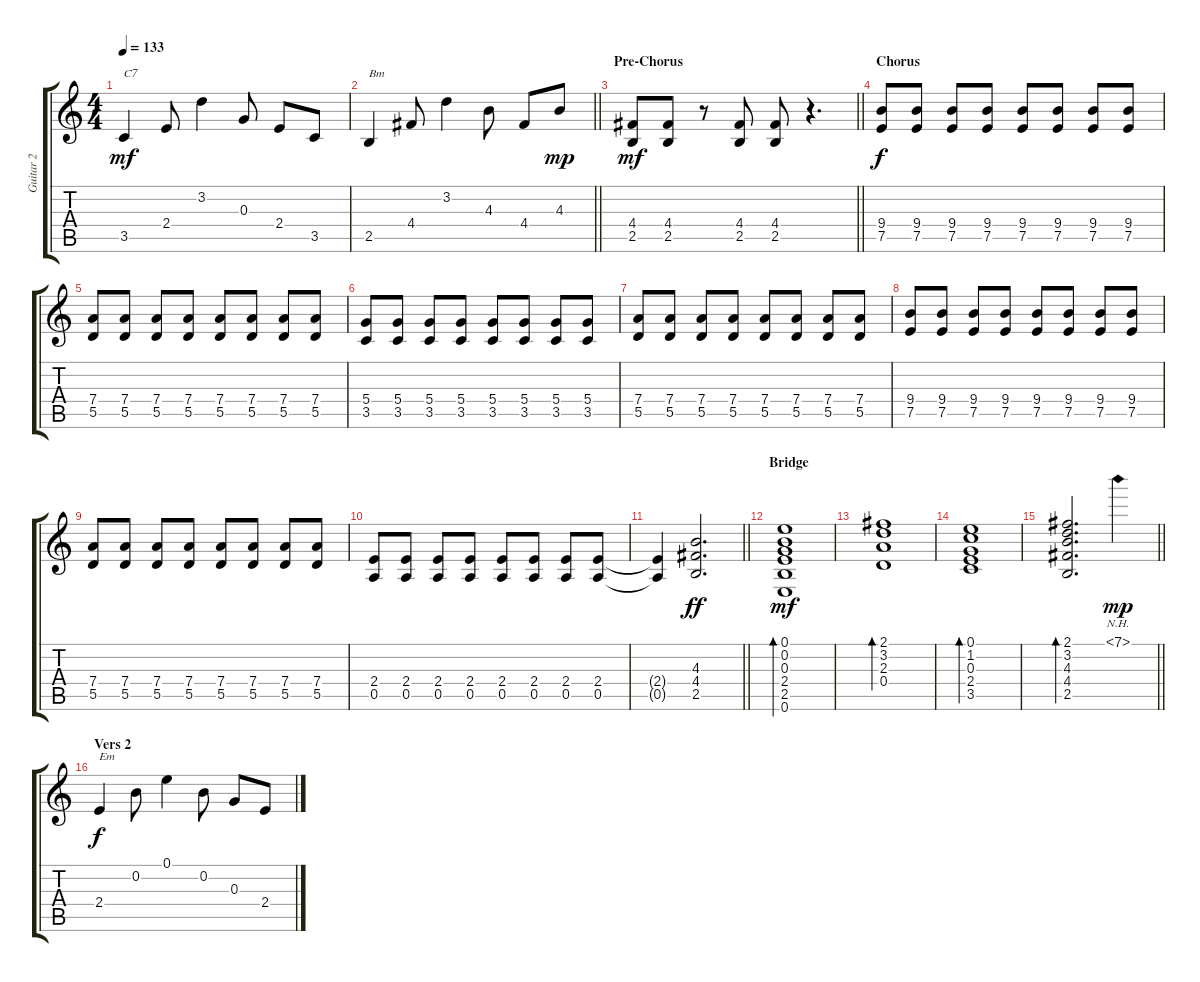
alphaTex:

\track ("Guitar 2" "Guitar 2") {instrument electricguitarclean}
\staff {score tabs}
\tuning (E4 B3 G3 D3 A2 E2) {hide}
\ts (4 4)
\tempo 133
\clef g2
\ks c
3.5.4{txt "C7" dy mf} 2.4.8 3.2.4 0.3.8 2.4.8 3.5.8 |
\barLineRight lightlight
2.5.4{txt "Bm"} 4.4.8 3.2.4 4.3.8 4.4.8 4.3.8{dy mp} |
\section ("" "Pre-Chorus")
\barLineRight lightlight
(4.4 2.5).8{dy mf instrument distortionguitar} (4.4 2.5).8 r.8 (4.4 2.5).8 (4.4 2.5).8 r.4{d} |
\section ("" "Chorus")
(9.4 7.5).8{dy f instrument distortionguitar} (9.4 7.5).8 (9.4 7.5).8 (9.4 7.5).8 (9.4 7.5).8 (9.4 7.5).8 (9.4 7.5).8 (9.4 7.5).8 |
(7.4 5.5).8 (7.4 5.5).8 (7.4 5.5).8 (7.4 5.5).8 (7.4 5.5).8 (7.4 5.5).8 (7.4 5.5).8 (7.4 5.5).8 |
(5.4 3.5).8 (5.4 3.5).8 (5.4 3.5).8 (5.4 3.5).8 (5.4 3.5).8 (5.4 3.5).8 (5.4 3.5).8 (5.4 3.5).8 |
(7.4 5.5).8 (7.4 5.5).8 (7.4 5.5).8 (7.4 5.5).8 (7.4 5.5).8 (7.4 5.5).8 (7.4 5.5).8 (7.4 5.5).8 |
(9.4 7.5).8 (9.4 7.5).8 (9.4 7.5).8 (9.4 7.5).8 (9.4 7.5).8 (9.4 7.5).8 (9.4 7.5).8 (9.4 7.5).8 |
(7.4 5.5).8 (7.4 5.5).8 (7.4 5.5).8 (7.4 5.5).8 (7.4 5.5).8 (7.4 5.5).8 (7.4 5.5).8 (7.4 5.5).8 |
(2.4 0.5).8 (2.4 0.5).8 (2.4 0.5).8 (2.4 0.5).8 (2.4 0.5).8 (2.4 0.5).8 (2.4 0.5).8 (2.4 0.5).8 |
\barLineRight lightlight
(2.4{t} 0.5{t}).4 (4.3 4.4 2.5).2{d dy ff} |
\section ("" "Bridge")
(0.1 0.2 0.3 2.4 2.5 0.6).1{bd 120 dy mf instrument electricguitarclean} |
(2.1 3.2 2.3 0.4).1{bd 120} |
(0.1 1.2 0.3 2.4 3.5).1{bd 120} |
\barLineRight lightlight
(2.1 3.2 4.3 4.4 2.5).2{d bd 120} 7.1{nh}.4{dy mp} |
\section ("" "Vers 2")
2.4.4{txt "Em" dy f} 0.2.8 0.1.4 0.2.8 0.3.8 2.4.8
